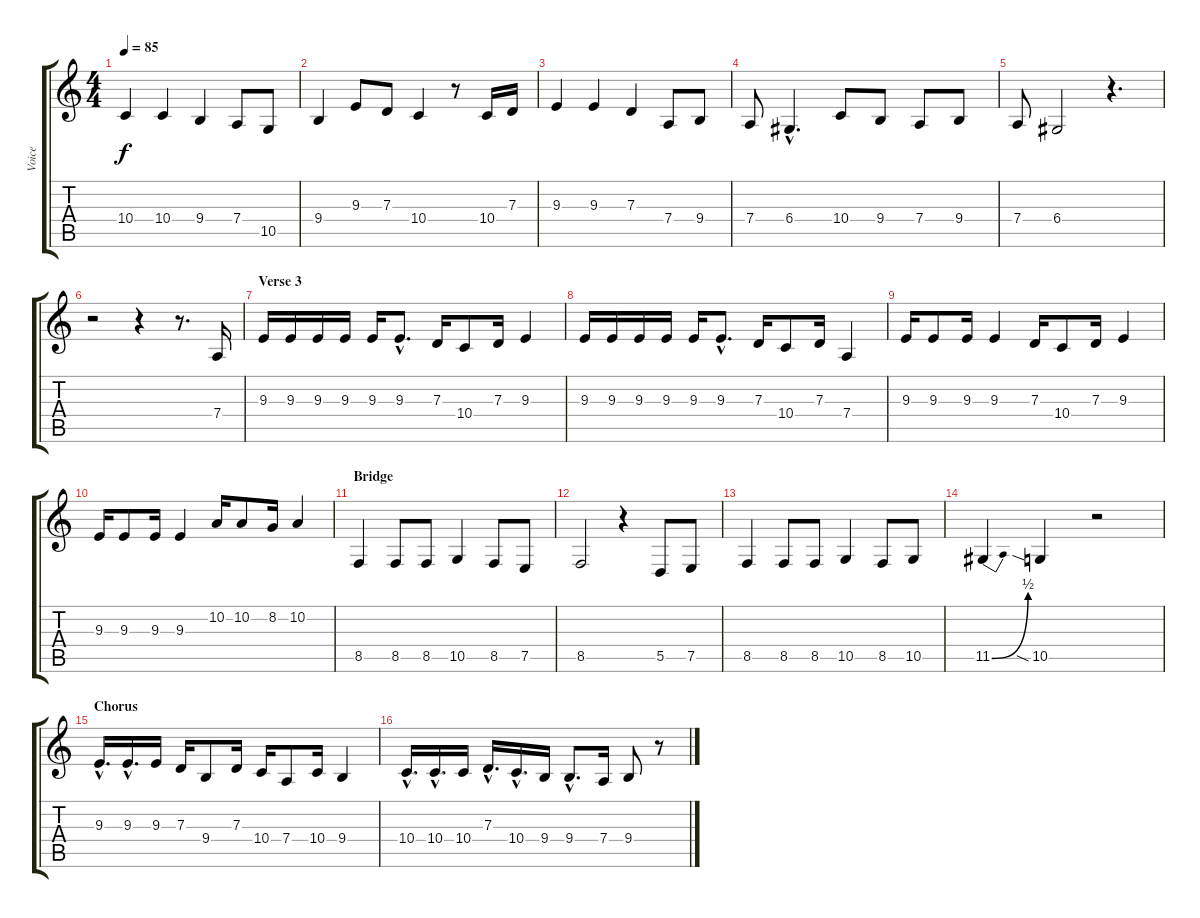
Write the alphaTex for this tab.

\track ("Voice" "Voice") {instrument choiraahs}
\staff {score tabs}
\tuning (E4 B3 G3 D3 A2 E2) {hide}
\ts (4 4)
\tempo 85
\clef g2
\ks c
10.4.4{dy f} 10.4.4 9.4.4 7.4.8 10.5.8 |
9.4.4 9.3.8 7.3.8 10.4.4 r.8 10.4.16 7.3.16 |
9.3.4 9.3.4 7.3.4 7.4.8 9.4.8 |
7.4.8 6.4{hac}.4{d} 10.4.8 9.4.8 7.4.8 9.4.8 |
7.4.8 6.4.2 r.4{d} |
r.2 r.4 r.8{d} 7.4.16 |
\section ("" "Verse 3")
9.3.16 9.3.16 9.3.16 9.3.16 9.3.16 9.3{hac}.8{d} 7.3.16 10.4.8 7.3.16 9.3.4 |
9.3.16 9.3.16 9.3.16 9.3.16 9.3.16 9.3{hac}.8{d} 7.3.16 10.4.8 7.3.16 7.4.4 |
9.3.16 9.3.8 9.3.16 9.3.4 7.3.16 10.4.8 7.3.16 9.3.4 |
9.3.16 9.3.8 9.3.16 9.3.4 10.2.16 10.2.8 8.2.16 10.2.4 |
\section ("" "Bridge")
8.5.4 8.5.8 8.5.8 10.5.4 8.5.8 7.5.8 |
8.5.2 r.4 5.5.8 7.5.8 |
8.5.4 8.5.8 8.5.8 10.5.4 8.5.8 10.5.8 |
11.5{be (bend 0 0 60 2)}.4 10.5{sia}.4 r.2 |
\section ("" "Chorus")
9.3{hac}.16{d} 9.3{hac}.16{d} 9.3.16 7.3.16 9.4.8 7.3.16 10.4.16 7.4.8 10.4.16 9.4.4 |
10.4{hac}.16{d} 10.4{hac}.16{d} 10.4.16 7.3{hac}.16{d} 10.4{hac}.16{d} 9.4.16 9.4{hac}.8{d} 7.4.16 9.4.8 r.8
